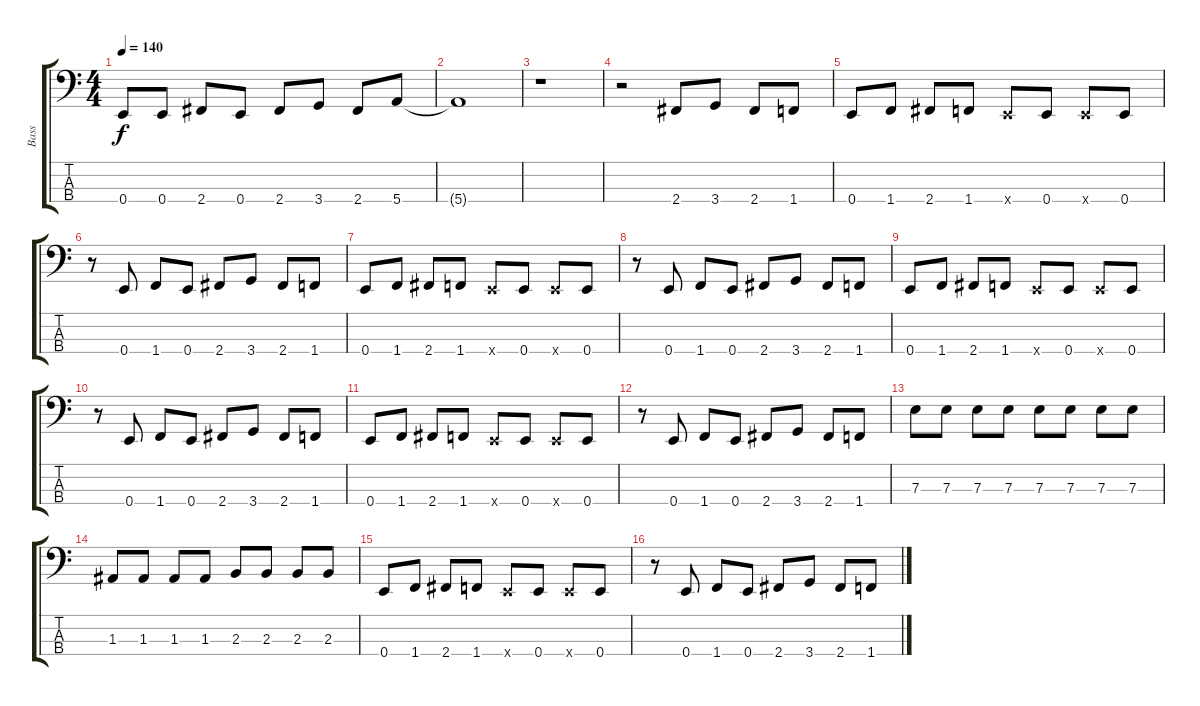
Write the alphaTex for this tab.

\track ("Bass" "Bass") {instrument electricbasspick}
\staff {score tabs}
\tuning (G2 D2 A1 E1) {hide}
\ts (4 4)
\tempo 140
\clef f4
\ks c
0.4.8{dy f} 0.4.8 2.4.8 0.4.8 2.4.8 3.4.8 2.4.8 5.4.8 |
5.4{t}.1 |
r.1 |
r.2 2.4.8 3.4.8 2.4.8 1.4.8 |
0.4.8 1.4.8 2.4.8 1.4.8 0.4{x}.8 0.4.8 0.4{x}.8 0.4.8 |
r.8 0.4.8 1.4.8 0.4.8 2.4.8 3.4.8 2.4.8 1.4.8 |
0.4.8 1.4.8 2.4.8 1.4.8 0.4{x}.8 0.4.8 0.4{x}.8 0.4.8 |
r.8 0.4.8 1.4.8 0.4.8 2.4.8 3.4.8 2.4.8 1.4.8 |
0.4.8 1.4.8 2.4.8 1.4.8 0.4{x}.8 0.4.8 0.4{x}.8 0.4.8 |
r.8 0.4.8 1.4.8 0.4.8 2.4.8 3.4.8 2.4.8 1.4.8 |
0.4.8 1.4.8 2.4.8 1.4.8 0.4{x}.8 0.4.8 0.4{x}.8 0.4.8 |
r.8 0.4.8 1.4.8 0.4.8 2.4.8 3.4.8 2.4.8 1.4.8 |
7.3.8 7.3.8 7.3.8 7.3.8 7.3.8 7.3.8 7.3.8 7.3.8 |
1.3.8 1.3.8 1.3.8 1.3.8 2.3.8 2.3.8 2.3.8 2.3.8 |
0.4.8 1.4.8 2.4.8 1.4.8 0.4{x}.8 0.4.8 0.4{x}.8 0.4.8 |
r.8 0.4.8 1.4.8 0.4.8 2.4.8 3.4.8 2.4.8 1.4.8
